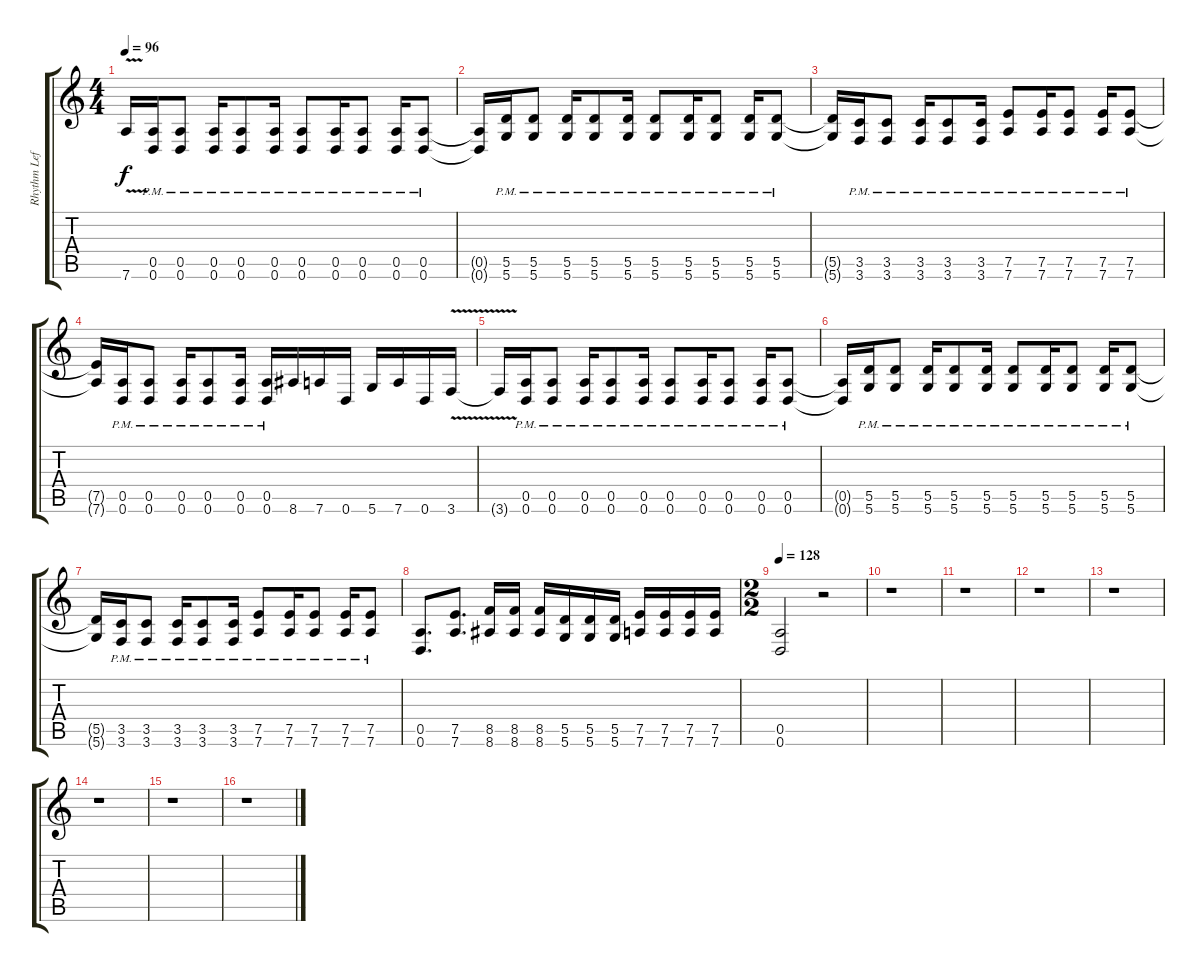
\track ("Rhythm Left" "Rhythm Lef") {instrument overdrivenguitar}
\staff {score tabs}
\tuning (E4 B3 G3 D3 A2 D2) {hide}
\ts (4 4)
\tempo 96
\clef g2
\ks c
7.6{v t}.16{dy f} (0.5 0.6{pm}).16 (0.5 0.6{pm}).8 (0.5 0.6{pm}).16 (0.5 0.6{pm}).8 (0.5 0.6{pm}).16 (0.5 0.6{pm}).8 (0.5 0.6{pm}).16 (0.5 0.6{pm}).8 (0.5 0.6{pm}).16 (0.5 0.6{pm}).8 |
(0.5{t} 0.6{t}).16 (5.5 5.6{pm}).16 (5.5 5.6{pm}).8 (5.5 5.6{pm}).16 (5.5 5.6{pm}).8 (5.5 5.6{pm}).16 (5.5 5.6{pm}).8 (5.5 5.6{pm}).16 (5.5 5.6{pm}).8 (5.5 5.6{pm}).16 (5.5 5.6{pm}).8 |
(5.5{t} 5.6{t}).16 (3.5 3.6{pm}).16 (3.5 3.6{pm}).8 (3.5 3.6{pm}).16 (3.5 3.6{pm}).8 (3.5 3.6{pm}).16 (7.5 7.6{pm}).8 (7.5 7.6{pm}).16 (7.5 7.6{pm}).8 (7.5 7.6{pm}).16 (7.5 7.6{pm}).8 |
(7.5{t} 7.6{t}).16 (0.5 0.6{pm}).16 (0.5 0.6{pm}).8 (0.5 0.6{pm}).16 (0.5 0.6{pm}).8 (0.5 0.6{pm}).16 (0.5 0.6{pm}).16 8.6.16 7.6.16 0.6.16 5.6.16 7.6.16 0.6.16 3.6{v}.16 |
3.6{v t}.16 (0.5{pm} 0.6{pm}).16 (0.5{pm} 0.6{pm}).8 (0.5{pm} 0.6{pm}).16 (0.5{pm} 0.6{pm}).8 (0.5{pm} 0.6{pm}).16 (0.5{pm} 0.6{pm}).8 (0.5{pm} 0.6{pm}).16 (0.5{pm} 0.6{pm}).8 (0.5{pm} 0.6{pm}).16 (0.5{pm} 0.6{pm}).8 |
(0.5{t} 0.6{t}).16 (5.5{pm} 5.6{pm}).16 (5.5{pm} 5.6{pm}).8 (5.5{pm} 5.6{pm}).16 (5.5{pm} 5.6{pm}).8 (5.5{pm} 5.6{pm}).16 (5.5{pm} 5.6{pm}).8 (5.5{pm} 5.6{pm}).16 (5.5{pm} 5.6{pm}).8 (5.5{pm} 5.6{pm}).16 (5.5{pm} 5.6{pm}).8 |
(5.5{t} 5.6{t}).16 (3.5{pm} 3.6{pm}).16 (3.5{pm} 3.6{pm}).8 (3.5{pm} 3.6{pm}).16 (3.5{pm} 3.6{pm}).8 (3.5{pm} 3.6{pm}).16 (7.5{pm} 7.6{pm}).8 (7.5{pm} 7.6{pm}).16 (7.5{pm} 7.6{pm}).8 (7.5{pm} 7.6{pm}).16 (7.5{pm} 7.6{pm}).8 |
(0.5 0.6).8{d} (7.5 7.6).8{d} (8.5 8.6).16 (8.5 8.6).16 (8.5 8.6).16 (5.5 5.6).16 (5.5 5.6).16 (5.5 5.6).16 (7.5 7.6).16 (7.5 7.6).16 (7.5 7.6).16 (7.5 7.6).16 |
\ts (2 2)
\tempo 128
(0.5 0.6).2 r.2 |
r.1 |
r.1 |
r.1 |
r.1 |
r.1 |
r.1 |
r.1
